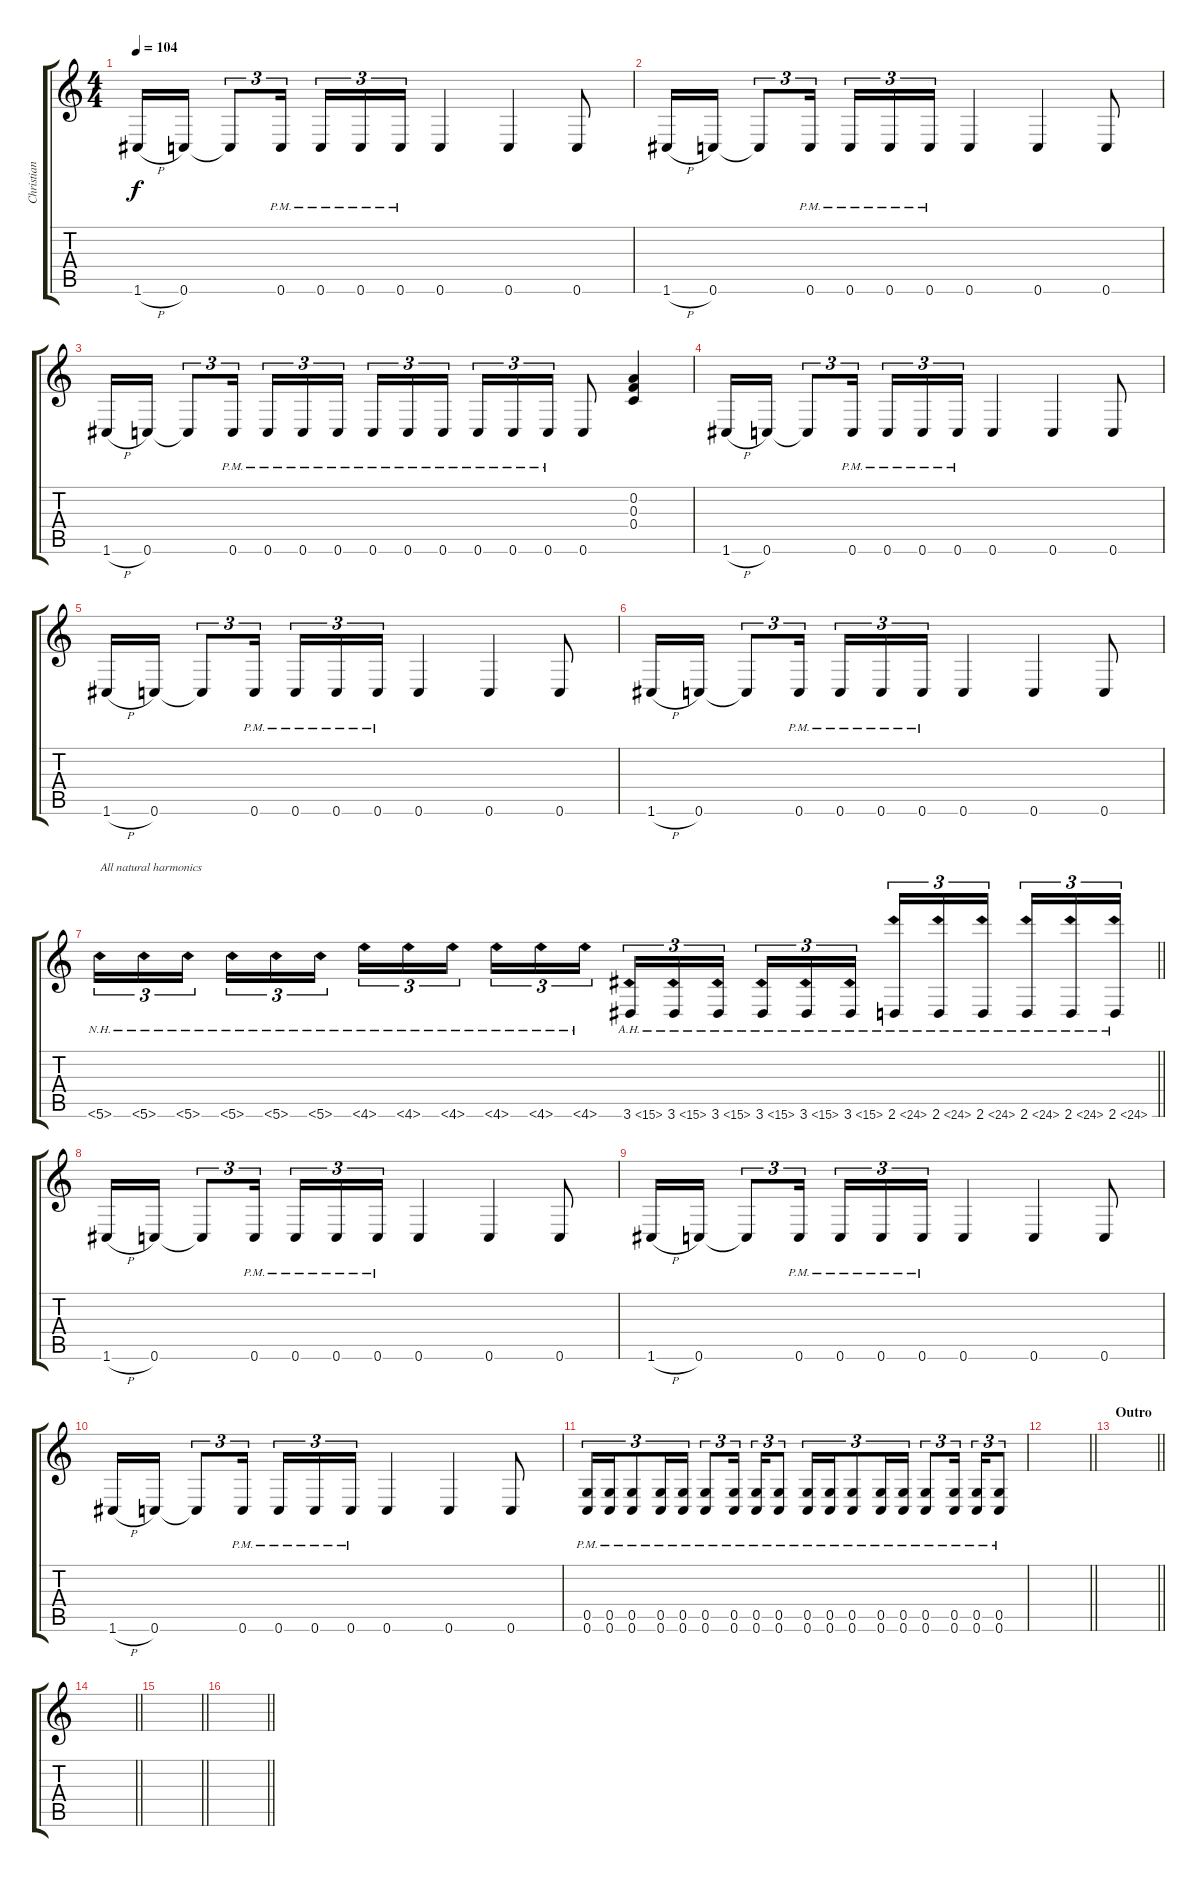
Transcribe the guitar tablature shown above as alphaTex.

\track ("Christian Andreu" "Christian ") {instrument overdrivenguitar}
\staff {score tabs}
\tuning (D4 A3 F3 C3 G2 C2) {hide}
\ts (4 4)
\tempo 104
\clef g2
\ks c
1.6{h}.16{dy f} 0.6.16 0.6{t}.8{tu (3 2)} 0.6{pm}.16{tu (3 2)} 0.6{pm}.16{tu (3 2)} 0.6{pm}.16{tu (3 2)} 0.6{pm}.16{tu (3 2)} 0.6.4 0.6.4 0.6.8 |
1.6{h}.16 0.6.16 0.6{t}.8{tu (3 2)} 0.6{pm}.16{tu (3 2)} 0.6{pm}.16{tu (3 2)} 0.6{pm}.16{tu (3 2)} 0.6{pm}.16{tu (3 2)} 0.6.4 0.6.4 0.6.8 |
1.6{h}.16 0.6.16 0.6{t}.8{tu (3 2)} 0.6{pm}.16{tu (3 2)} 0.6{pm}.16{tu (3 2)} 0.6{pm}.16{tu (3 2)} 0.6{pm}.16{tu (3 2) beam splitsecondary} 0.6{pm}.16{tu (3 2)} 0.6{pm}.16{tu (3 2)} 0.6{pm}.16{tu (3 2)} 0.6{pm}.16{tu (3 2)} 0.6{pm}.16{tu (3 2)} 0.6{pm}.16{tu (3 2)} 0.6.8 (0.2 0.3 0.4).4 |
1.6{h}.16 0.6.16 0.6{t}.8{tu (3 2)} 0.6{pm}.16{tu (3 2)} 0.6{pm}.16{tu (3 2)} 0.6{pm}.16{tu (3 2)} 0.6{pm}.16{tu (3 2)} 0.6.4 0.6.4 0.6.8 |
1.6{h}.16 0.6.16 0.6{t}.8{tu (3 2)} 0.6{pm}.16{tu (3 2)} 0.6{pm}.16{tu (3 2)} 0.6{pm}.16{tu (3 2)} 0.6{pm}.16{tu (3 2)} 0.6.4 0.6.4 0.6.8 |
1.6{h}.16 0.6.16 0.6{t}.8{tu (3 2)} 0.6{pm}.16{tu (3 2)} 0.6{pm}.16{tu (3 2)} 0.6{pm}.16{tu (3 2)} 0.6{pm}.16{tu (3 2)} 0.6.4 0.6.4 0.6.8 |
\barLineRight lightlight
5.6{nh}.16{tu (3 2) txt "All natural harmonics"} 5.6{nh}.16{tu (3 2)} 5.6{nh}.16{tu (3 2) beam splitsecondary} 5.6{nh}.16{tu (3 2)} 5.6{nh}.16{tu (3 2)} 5.6{nh}.16{tu (3 2)} 4.6{nh}.16{tu (3 2)} 4.6{nh}.16{tu (3 2)} 4.6{nh}.16{tu (3 2) beam splitsecondary} 4.6{nh}.16{tu (3 2)} 4.6{nh}.16{tu (3 2)} 4.6{nh}.16{tu (3 2)} 3.6{ah 12}.16{tu (3 2)} 3.6{ah 12}.16{tu (3 2)} 3.6{ah 12}.16{tu (3 2) beam splitsecondary} 3.6{ah 12}.16{tu (3 2)} 3.6{ah 12}.16{tu (3 2)} 3.6{ah 12}.16{tu (3 2)} 2.6{ah 22}.16{tu (3 2)} 2.6{ah 22}.16{tu (3 2)} 2.6{ah 22}.16{tu (3 2) beam splitsecondary} 2.6{ah 22}.16{tu (3 2)} 2.6{ah 22}.16{tu (3 2)} 2.6{ah 22}.16{tu (3 2)} |
1.6{h}.16 0.6.16 0.6{t}.8{tu (3 2)} 0.6{pm}.16{tu (3 2)} 0.6{pm}.16{tu (3 2)} 0.6{pm}.16{tu (3 2)} 0.6{pm}.16{tu (3 2)} 0.6.4 0.6.4 0.6.8 |
1.6{h}.16 0.6.16 0.6{t}.8{tu (3 2)} 0.6{pm}.16{tu (3 2)} 0.6{pm}.16{tu (3 2)} 0.6{pm}.16{tu (3 2)} 0.6{pm}.16{tu (3 2)} 0.6.4 0.6.4 0.6.8 |
1.6{h}.16 0.6.16 0.6{t}.8{tu (3 2)} 0.6{pm}.16{tu (3 2)} 0.6{pm}.16{tu (3 2)} 0.6{pm}.16{tu (3 2)} 0.6{pm}.16{tu (3 2)} 0.6.4 0.6.4 0.6.8 |
(0.5{pm} 0.6{pm}).16{tu (3 2)} (0.5{pm} 0.6{pm}).16{tu (3 2)} (0.5{pm} 0.6{pm}).8{tu (3 2)} (0.5{pm} 0.6{pm}).16{tu (3 2)} (0.5{pm} 0.6{pm}).16{tu (3 2)} (0.5{pm} 0.6{pm}).8{tu (3 2)} (0.5{pm} 0.6{pm}).16{tu (3 2) beam splitsecondary} (0.5{pm} 0.6{pm}).16{tu (3 2)} (0.5{pm} 0.6{pm}).8{tu (3 2)} (0.5{pm} 0.6{pm}).16{tu (3 2)} (0.5{pm} 0.6{pm}).16{tu (3 2)} (0.5{pm} 0.6{pm}).8{tu (3 2)} (0.5{pm} 0.6{pm}).16{tu (3 2)} (0.5{pm} 0.6{pm}).16{tu (3 2)} (0.5{pm} 0.6{pm}).8{tu (3 2)} (0.5{pm} 0.6{pm}).16{tu (3 2) beam splitsecondary} (0.5{pm} 0.6{pm}).16{tu (3 2)} (0.5{pm} 0.6{pm}).8{tu (3 2)} |
\barLineRight lightlight
|
\section ("" "Outro")
\barLineRight lightlight
|
\barLineRight lightlight
|
\barLineRight lightlight
|
\barLineRight lightlight
